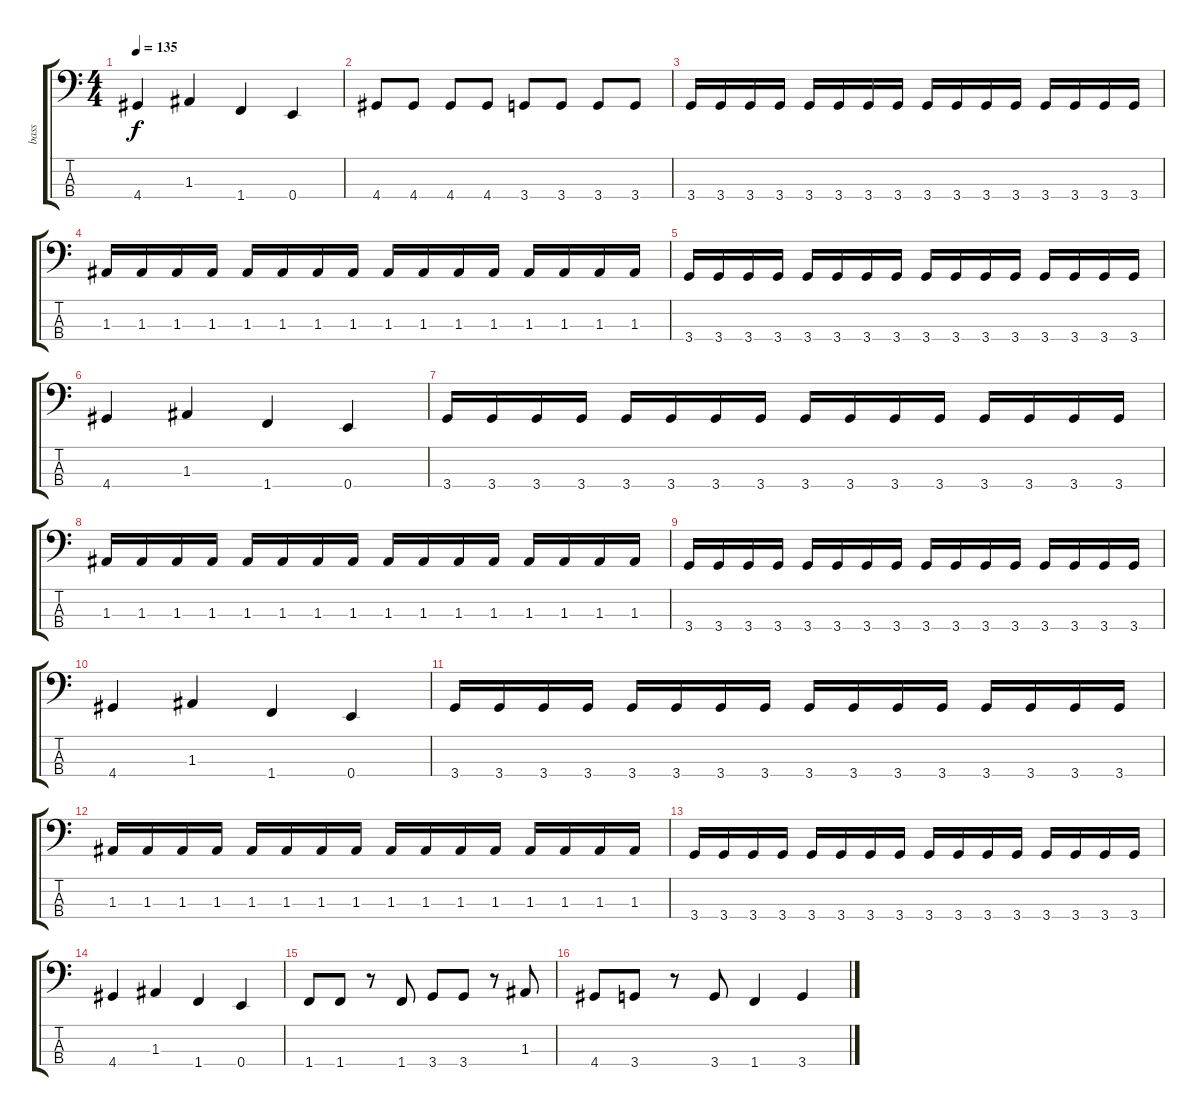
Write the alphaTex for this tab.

\track ("bass" "bass") {instrument electricbasspick}
\staff {score tabs}
\tuning (G2 D2 A1 E1) {hide}
\ts (4 4)
\tempo 135
\clef f4
\ks c
4.4.4{dy f} 1.3.4 1.4.4 0.4.4 |
4.4.8 4.4.8 4.4.8 4.4.8 3.4.8 3.4.8 3.4.8 3.4.8 |
3.4.16 3.4.16 3.4.16 3.4.16 3.4.16 3.4.16 3.4.16 3.4.16 3.4.16 3.4.16 3.4.16 3.4.16 3.4.16 3.4.16 3.4.16 3.4.16 |
1.3.16 1.3.16 1.3.16 1.3.16 1.3.16 1.3.16 1.3.16 1.3.16 1.3.16 1.3.16 1.3.16 1.3.16 1.3.16 1.3.16 1.3.16 1.3.16 |
3.4.16 3.4.16 3.4.16 3.4.16 3.4.16 3.4.16 3.4.16 3.4.16 3.4.16 3.4.16 3.4.16 3.4.16 3.4.16 3.4.16 3.4.16 3.4.16 |
4.4.4 1.3.4 1.4.4 0.4.4 |
3.4.16 3.4.16 3.4.16 3.4.16 3.4.16 3.4.16 3.4.16 3.4.16 3.4.16 3.4.16 3.4.16 3.4.16 3.4.16 3.4.16 3.4.16 3.4.16 |
1.3.16 1.3.16 1.3.16 1.3.16 1.3.16 1.3.16 1.3.16 1.3.16 1.3.16 1.3.16 1.3.16 1.3.16 1.3.16 1.3.16 1.3.16 1.3.16 |
3.4.16 3.4.16 3.4.16 3.4.16 3.4.16 3.4.16 3.4.16 3.4.16 3.4.16 3.4.16 3.4.16 3.4.16 3.4.16 3.4.16 3.4.16 3.4.16 |
4.4.4 1.3.4 1.4.4 0.4.4 |
3.4.16 3.4.16 3.4.16 3.4.16 3.4.16 3.4.16 3.4.16 3.4.16 3.4.16 3.4.16 3.4.16 3.4.16 3.4.16 3.4.16 3.4.16 3.4.16 |
1.3.16 1.3.16 1.3.16 1.3.16 1.3.16 1.3.16 1.3.16 1.3.16 1.3.16 1.3.16 1.3.16 1.3.16 1.3.16 1.3.16 1.3.16 1.3.16 |
3.4.16 3.4.16 3.4.16 3.4.16 3.4.16 3.4.16 3.4.16 3.4.16 3.4.16 3.4.16 3.4.16 3.4.16 3.4.16 3.4.16 3.4.16 3.4.16 |
4.4.4 1.3.4 1.4.4 0.4.4 |
1.4.8 1.4.8 r.8 1.4.8 3.4.8 3.4.8 r.8 1.3.8 |
4.4.8 3.4.8 r.8 3.4.8 1.4.4 3.4.4
